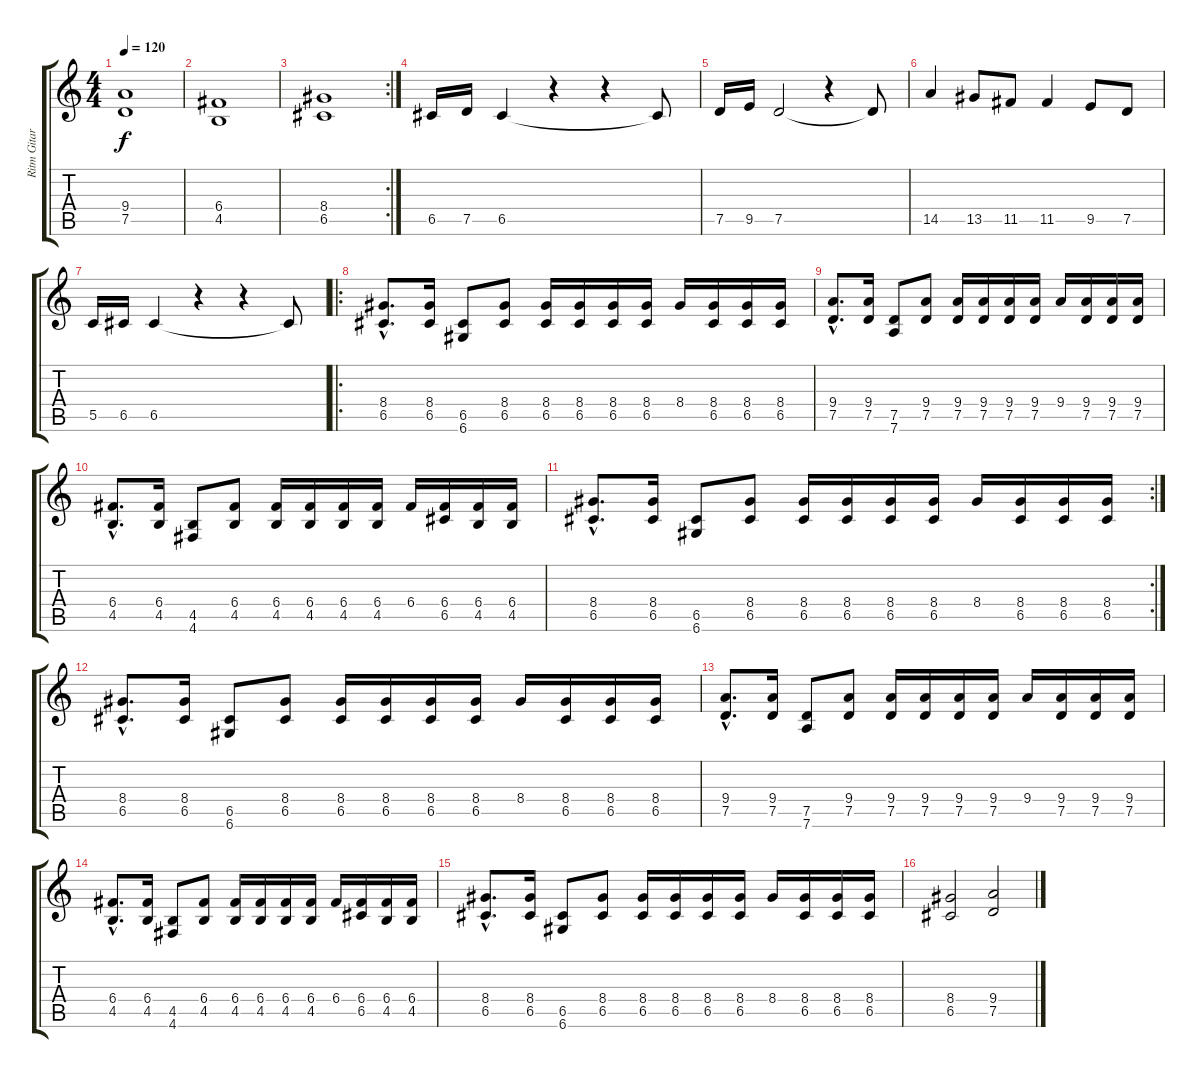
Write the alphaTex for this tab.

\track ("Ritm Gitar" "Ritm Gitar") {instrument distortionguitar}
\staff {score tabs}
\tuning (D4 A3 F3 C3 G2 D2) {hide}
\ts (4 4)
\tempo 120
\clef g2
\ks c
(9.4 7.5).1{dy f} |
(6.4 4.5).1 |
\rc 2
(8.4 6.5).1 |
6.5.16 7.5.16 6.5.4 r.4 r.4 6.5{t}.8 |
7.5.16 9.5.16 7.5.2 r.4 7.5{t}.8 |
14.5.4 13.5.8 11.5.8 11.5.4 9.5.8 7.5.8 |
5.5.16 6.5.16 6.5.4 r.4 r.4 6.5{t}.8 |
\ro
(8.4{hac} 6.5{hac}).8{d} (8.4 6.5).16 (6.5 6.6).8 (8.4 6.5).8 (8.4 6.5).16 (8.4 6.5).16 (8.4 6.5).16 (8.4 6.5).16 8.4.16 (8.4 6.5).16 (8.4 6.5).16 (8.4 6.5).16 |
(9.4{hac} 7.5{hac}).8{d} (9.4 7.5).16 (7.5 7.6).8 (9.4 7.5).8 (9.4 7.5).16 (9.4 7.5).16 (9.4 7.5).16 (9.4 7.5).16 9.4.16 (9.4 7.5).16 (9.4 7.5).16 (9.4 7.5).16 |
(6.4{hac} 4.5{hac}).8{d} (6.4 4.5).16 (4.5 4.6).8 (6.4 4.5).8 (6.4 4.5).16 (6.4 4.5).16 (6.4 4.5).16 (6.4 4.5).16 6.4.16 (6.4 6.5).16 (6.4 4.5).16 (6.4 4.5).16 |
\rc 2
(8.4{hac} 6.5{hac}).8{d} (8.4 6.5).16 (6.5 6.6).8 (8.4 6.5).8 (8.4 6.5).16 (8.4 6.5).16 (8.4 6.5).16 (8.4 6.5).16 8.4.16 (8.4 6.5).16 (8.4 6.5).16 (8.4 6.5).16 |
(8.4{hac} 6.5{hac}).8{d} (8.4 6.5).16 (6.5 6.6).8 (8.4 6.5).8 (8.4 6.5).16 (8.4 6.5).16 (8.4 6.5).16 (8.4 6.5).16 8.4.16 (8.4 6.5).16 (8.4 6.5).16 (8.4 6.5).16 |
(9.4{hac} 7.5{hac}).8{d} (9.4 7.5).16 (7.5 7.6).8 (9.4 7.5).8 (9.4 7.5).16 (9.4 7.5).16 (9.4 7.5).16 (9.4 7.5).16 9.4.16 (9.4 7.5).16 (9.4 7.5).16 (9.4 7.5).16 |
(6.4{hac} 4.5{hac}).8{d} (6.4 4.5).16 (4.5 4.6).8 (6.4 4.5).8 (6.4 4.5).16 (6.4 4.5).16 (6.4 4.5).16 (6.4 4.5).16 6.4.16 (6.4 6.5).16 (6.4 4.5).16 (6.4 4.5).16 |
(8.4{hac} 6.5{hac}).8{d} (8.4 6.5).16 (6.5 6.6).8 (8.4 6.5).8 (8.4 6.5).16 (8.4 6.5).16 (8.4 6.5).16 (8.4 6.5).16 8.4.16 (8.4 6.5).16 (8.4 6.5).16 (8.4 6.5).16 |
(8.4 6.5).2 (9.4 7.5).2
